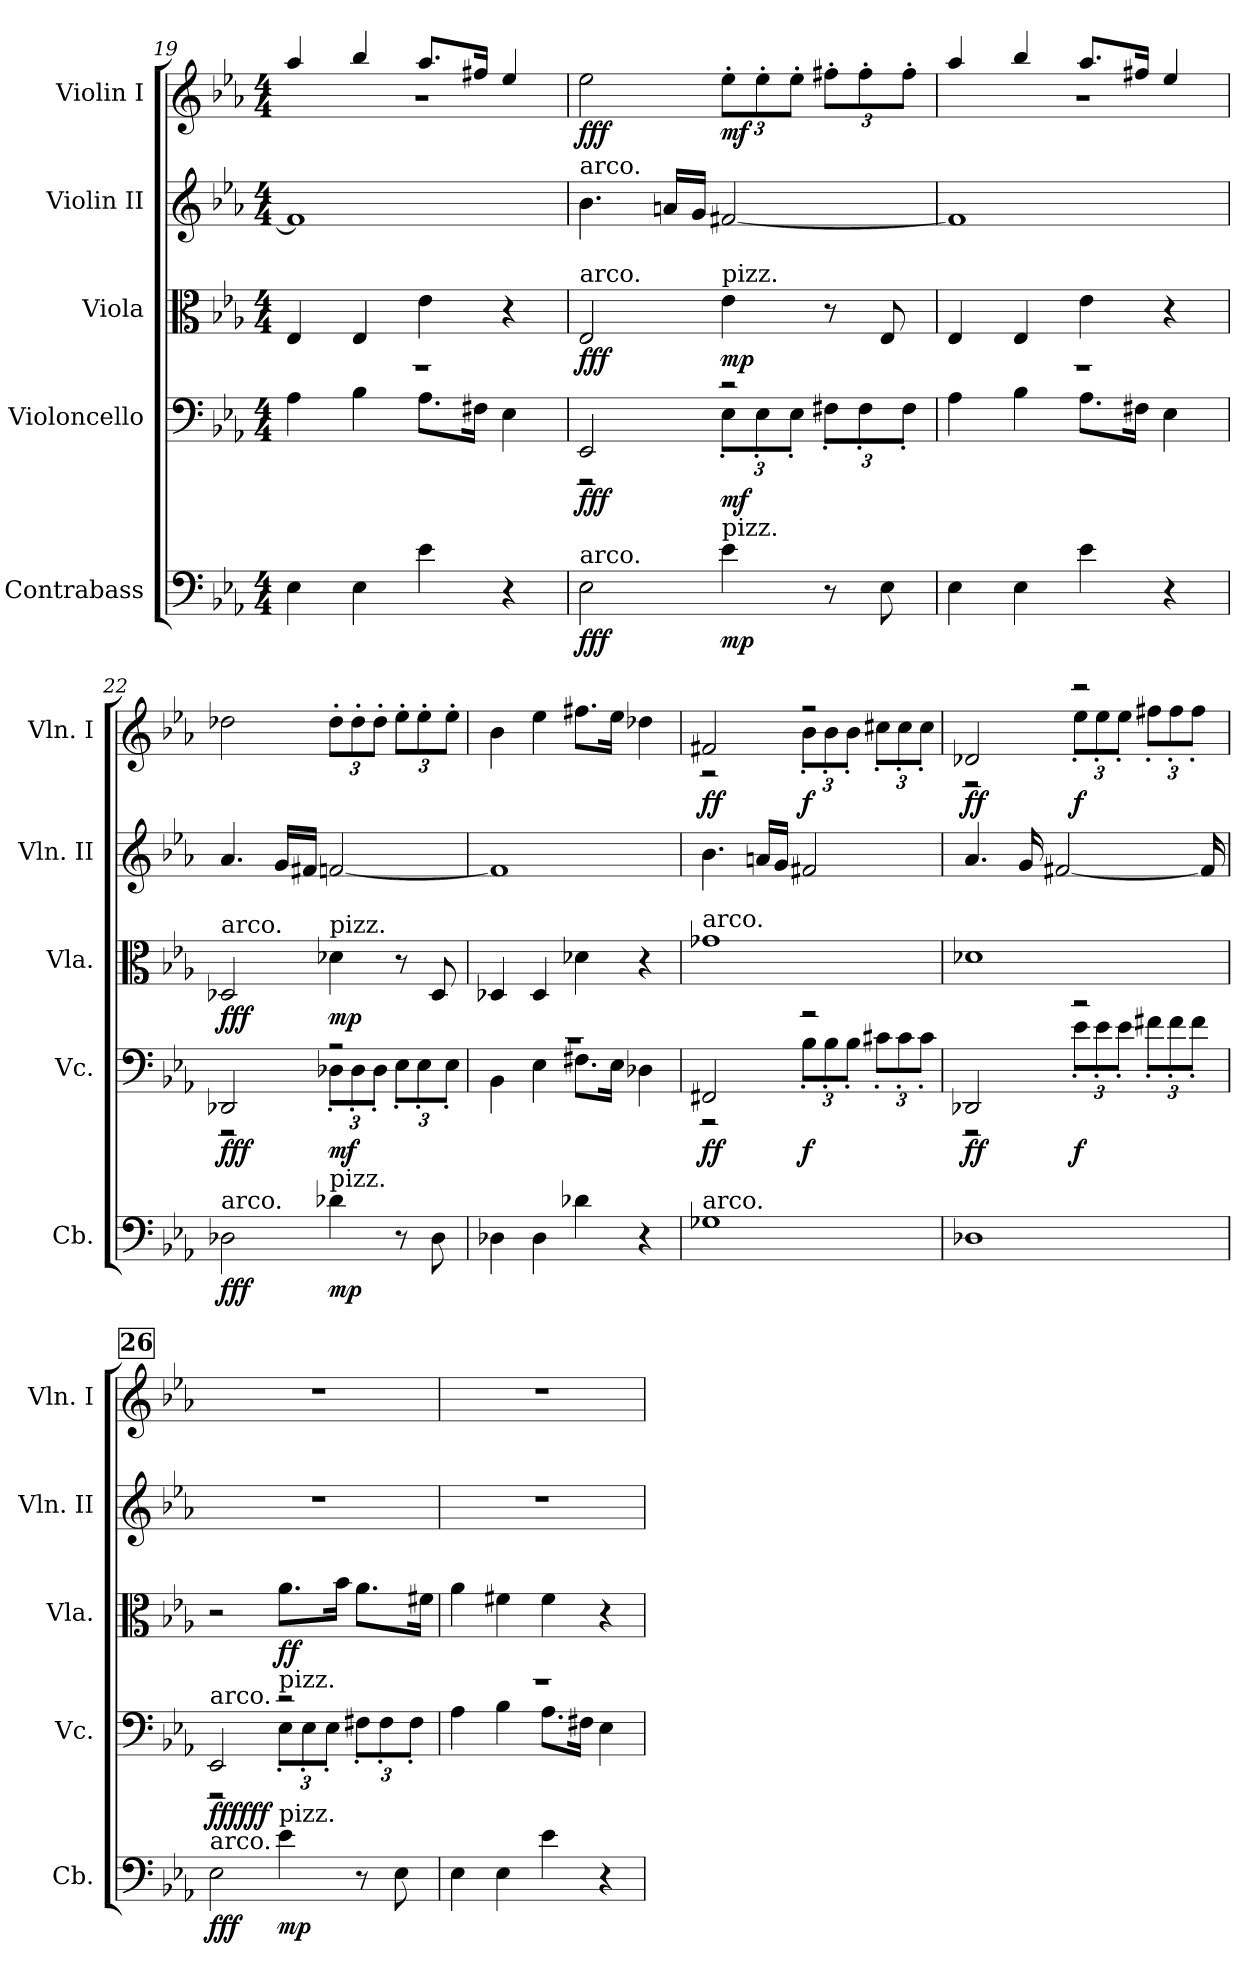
**kern	**dynam	**kern	**dynam	**kern	**dynam	**kern	**kern	**dynam
*part5	*part5	*part4	*part4	*part3	*part3	*part2	*part1	*part1
*staff5	*staff5	*staff4	*staff4	*staff3	*staff3	*staff2	*staff1	*staff1
*I"Contrabass	*	*I"Violoncello	*	*I"Viola	*	*I"Violin II	*I"Violin I	*
*I'Cb.	*	*I'Vc.	*	*I'Vla.	*	*I'Vln. II	*I'Vln. I	*
!!LO:PB:g=z
*clefF4	*	*clefF4	*	*clefC3	*	*clefG2	*clefG2	*
*ITrd7c12	*	*	*	*	*	*	*	*
*k[b-e-a-]	*	*k[b-e-a-]	*	*k[b-e-a-]	*	*k[b-e-a-]	*k[b-e-a-]	*
*M4/4	*	*M4/4	*	*M4/4	*	*M4/4	*M4/4	*
=19	=19	=19	=19	=19	=19	=19	=19	=19
*	*	*^	*	*	*	*	*^	*
4EE-\	.	1r	4A-\	.	4E-/	.	1f#]	4aa-/	1r	.
4EE-\	.	.	4B-\	.	4E-/	.	.	4bb-/	.	.
4E-\	.	.	8.A-\L	.	4e-\	.	.	8.aa-/L	.	.
.	.	.	16F#X\Jk	.	.	.	.	16ff#X/Jk	.	.
4r	.	.	4E-\	.	4r	.	.	4ee-/	.	.
*	*	*	*	*	*	*	*	*v	*v	*
=20	=20	=20	=20	=20	=20	=20	=20	=20	=20
!	!	!	!	!	!	!	!LO:TX:a:t=arco.	!	!
!	!	!	!	!	!LO:TX:a:t=arco.	!	!	!	!
!LO:TX:a:t=arco.	!	!	!	!	!	!	!	!	!
!	!LO:DY:b	!	!	!LO:DY:b	!	!LO:DY:b	!	!	!LO:DY:b
2EE-\	fff	2EE-/	2r	fff	2E-/	fff	4.b-\	2ee-\	fff
.	.	.	.	.	.	.	16an/LL	.	.
.	.	.	.	.	.	.	16g/JJ	.	.
*	*	*	*Xbrackettup	*	*	*	*	*Xbrackettup	*
!	!	!	!	!	!LO:TX:a:t=pizz.	!	!	!	!
!LO:TX:a:t=pizz.	!	!	!	!	!	!	!	!	!
!	!LO:DY:b	!	!	!LO:DY:b	!	!LO:DY:b	!	!	!LO:DY:b
4E-\	mp	2r	12E-'\L	mf	4e-\	mp	[2f#X/	12ee-'\L	mf
.	.	.	12E-'\	.	.	.	.	12ee-'\	.
.	.	.	12E-'\J	.	.	.	.	12ee-'\J	.
8r	.	.	12F#X'\L	.	8r	.	.	12ff#X'\L	.
.	.	.	12F#'\	.	.	.	.	12ff#'\	.
8EE-\	.	.	.	.	8E-/	.	.	.	.
.	.	.	12F#'\J	.	.	.	.	12ff#'\J	.
=21	=21	=21	=21	=21	=21	=21	=21	=21	=21
*	*	*	*	*	*	*	*	*^	*
4EE-\	.	1r	4A-\	.	4E-/	.	1f#]	4aa-/	1r	.
4EE-\	.	.	4B-\	.	4E-/	.	.	4bb-/	.	.
4E-\	.	.	8.A-\L	.	4e-\	.	.	8.aa-/L	.	.
.	.	.	16F#X\Jk	.	.	.	.	16ff#X/Jk	.	.
4r	.	.	4E-\	.	4r	.	.	4ee-/	.	.
*	*	*	*	*	*	*	*	*v	*v	*
=22	=22	=22	=22	=22	=22	=22	=22	=22	=22
!	!	!	!	!	!LO:TX:a:t=arco.	!	!	!	!
!LO:TX:a:t=arco.	!	!	!	!	!	!	!	!	!
!	!LO:DY:b	!	!	!LO:DY:b	!	!LO:DY:b	!	!	!
2DD-X\	fff	2DD-X/	2r	fff	2D-X/	fff	4.a-/	2dd-X\	.
.	.	.	.	.	.	.	16g/LL	.	.
.	.	.	.	.	.	.	16f#X/JJ	.	.
!	!	!	!	!	!LO:TX:a:t=pizz.	!	!	!	!
!LO:TX:a:t=pizz.	!	!	!	!	!	!	!	!	!
!	!LO:DY:b	!	!	!LO:DY:b	!	!LO:DY:b	!	!	!
4D-X\	mp	2r	12D-X'\L	mf	4d-X\	mp	[2fn/	12dd-'\L	.
.	.	.	12D-'\	.	.	.	.	12dd-'\	.
.	.	.	12D-'\J	.	.	.	.	12dd-'\J	.
8r	.	.	12E-'\L	.	8r	.	.	12ee-'\L	.
.	.	.	12E-'\	.	.	.	.	12ee-'\	.
8DD-\	.	.	.	.	8D-/	.	.	.	.
.	.	.	12E-'\J	.	.	.	.	12ee-'\J	.
!!LO:LB:g=z
=23	=23	=23	=23	=23	=23	=23	=23	=23	=23
4DD-X\	.	1r	4BB-\	.	4D-X/	.	1f]	4b-\	.
4DD-\	.	.	4E-\	.	4D-/	.	.	4ee-\	.
4D-X\	.	.	8.F#X\L	.	4d-X\	.	.	8.ff#X\L	.
.	.	.	16E-\Jk	.	.	.	.	16ee-\Jk	.
4r	.	.	4D-X\	.	4r	.	.	4dd-X\	.
=24	=24	=24	=24	=24	=24	=24	=24	=24	=24
*	*	*	*	*	*	*	*	*^	*
!	!	!	!	!	!LO:TX:a:t=arco.	!	!	!	!	!
!LO:TX:a:t=arco.	!	!	!	!	!	!	!	!	!	!
!	!	!	!	!LO:DY:b	!	!	!	!	!	!LO:DY:b
1GG-X	.	2FF#X/	2r	ff	1g-X	.	4.b-\	2f#X/	2r	ff
.	.	.	.	.	.	.	16an/LL	.	.	.
.	.	.	.	.	.	.	16g/JJ	.	.	.
!	!	!	!	!LO:DY:b	!	!	!	!	!	!LO:DY:b
.	.	2r	12B-'\L	f	.	.	2f#X/	2r	12b-'\L	f
.	.	.	12B-'\	.	.	.	.	.	12b-'\	.
.	.	.	12B-'\J	.	.	.	.	.	12b-'\J	.
.	.	.	12c#X'\L	.	.	.	.	.	12cc#X'\L	.
.	.	.	12c#'\	.	.	.	.	.	12cc#'\	.
.	.	.	12c#'\J	.	.	.	.	.	12cc#'\J	.
=25	=25	=25	=25	=25	=25	=25	=25	=25	=25	=25
!	!	!	!	!LO:DY:b	!	!	!	!	!	!LO:DY:b
1DD-X	.	2DD-X/	2r	ff	1d-X	.	4.a-/	2d-X/	2r	ff
.	.	.	.	.	.	.	16g/	.	.	.
.	.	.	.	.	.	.	[2f#X/	.	.	.
!	!	!	!	!LO:DY:b	!	!	!	!	!	!LO:DY:b
.	.	2r	12e-'\L	f	.	.	.	2r	12ee-'\L	f
.	.	.	12e-'\	.	.	.	.	.	12ee-'\	.
.	.	.	12e-'\J	.	.	.	.	.	12ee-'\J	.
.	.	.	12f#X'\L	.	.	.	.	.	12ff#X'\L	.
.	.	.	12f#'\	.	.	.	.	.	12ff#'\	.
.	.	.	12f#'\J	.	.	.	.	.	12ff#'\J	.
.	.	.	.	.	.	.	16f#/]	.	.	.
*	*	*	*	*	*	*	*	*v	*v	*
!!LO:PB:g=z
!!LO:REH:place=s1:a:B:fs=14:t=26
=26	=26	=26	=26	=26	=26	=26	=26	=26	=26
!	!	!LO:TX:a:t=arco.	!	!	!	!	!	!	!
!LO:TX:a:t=arco.	!	!	!	!	!	!	!	!	!
!	!LO:DY:b	!	!	!LO:DY:b	!	!	!	!	!
!	!	!	!	!LO:DY:n=1:b	!	!	!	!	!
2EE-\	fff	2EE-/	2r	fff fff	2r	.	1r	1r	.
!	!	!LO:TX:a:t=pizz.	!	!	!	!	!	!	!
!LO:TX:a:t=pizz.	!	!	!	!	!	!	!	!	!
!	!LO:DY:b	!	!	!LO:DY:n=2:b	!	!	!	!	!
!	!	!	!	!LO:DY:n=3:b	!	!LO:DY:b	!	!	!
4E-\	mp	2r	12E-'\L	mp mf	8.a-\L	ff	.	.	.
.	.	.	12E-'\	.	.	.	.	.	.
.	.	.	12E-'\J	.	.	.	.	.	.
.	.	.	.	.	16b-\Jk	.	.	.	.
8r	.	.	12F#X'\L	.	8.a-\L	.	.	.	.
.	.	.	12F#'\	.	.	.	.	.	.
8EE-\	.	.	.	.	.	.	.	.	.
.	.	.	12F#'\J	.	.	.	.	.	.
.	.	.	.	.	16f#X\Jk	.	.	.	.
=27	=27	=27	=27	=27	=27	=27	=27	=27	=27
4EE-\	.	1r	4A-\	.	4a-\	.	1r	1r	.
4EE-\	.	.	4B-\	.	4f#X\	.	.	.	.
4E-\	.	.	8.A-\L	.	4f#\	.	.	.	.
.	.	.	16F#X\Jk	.	.	.	.	.	.
4r	.	.	4E-\	.	4r	.	.	.	.
*	*	*v	*v	*	*	*	*	*	*
=	=	=	=	=	=	=	=	=
*-	*-	*-	*-	*-	*-	*-	*-	*-
